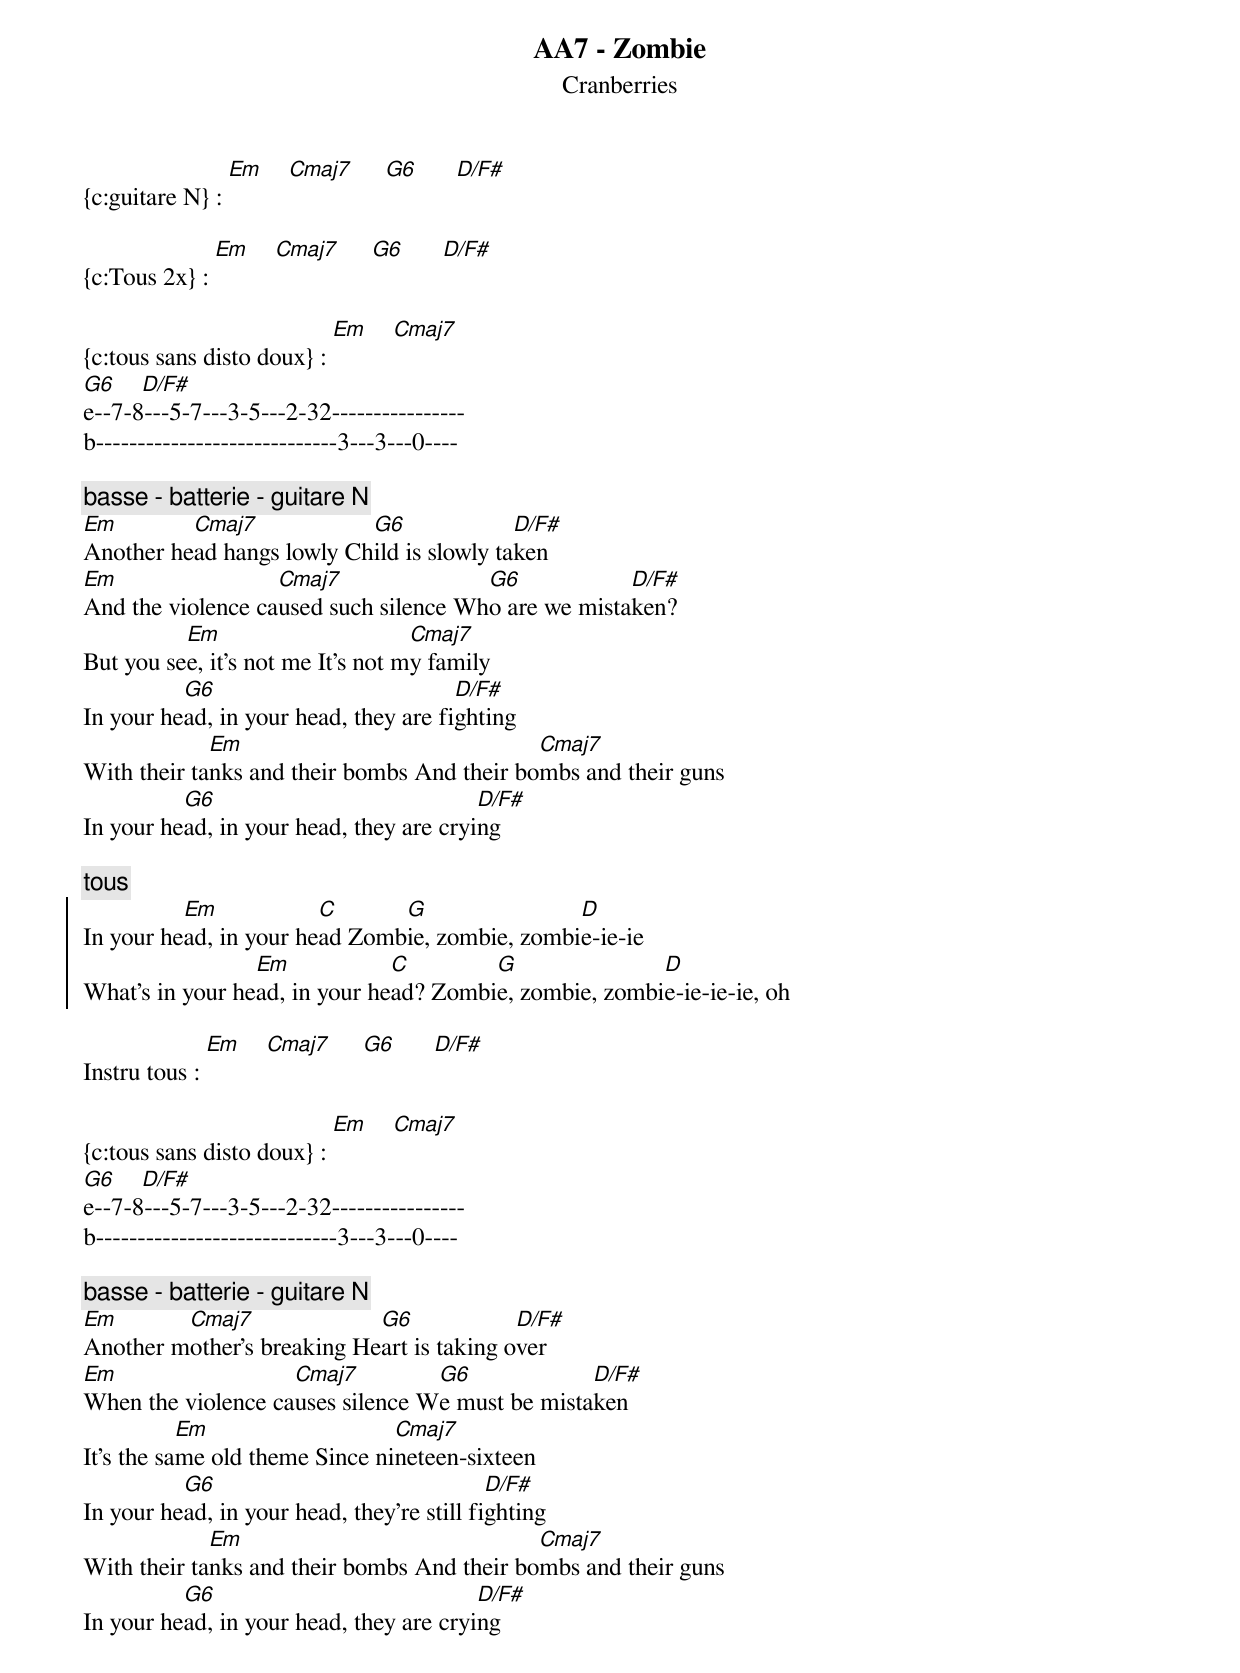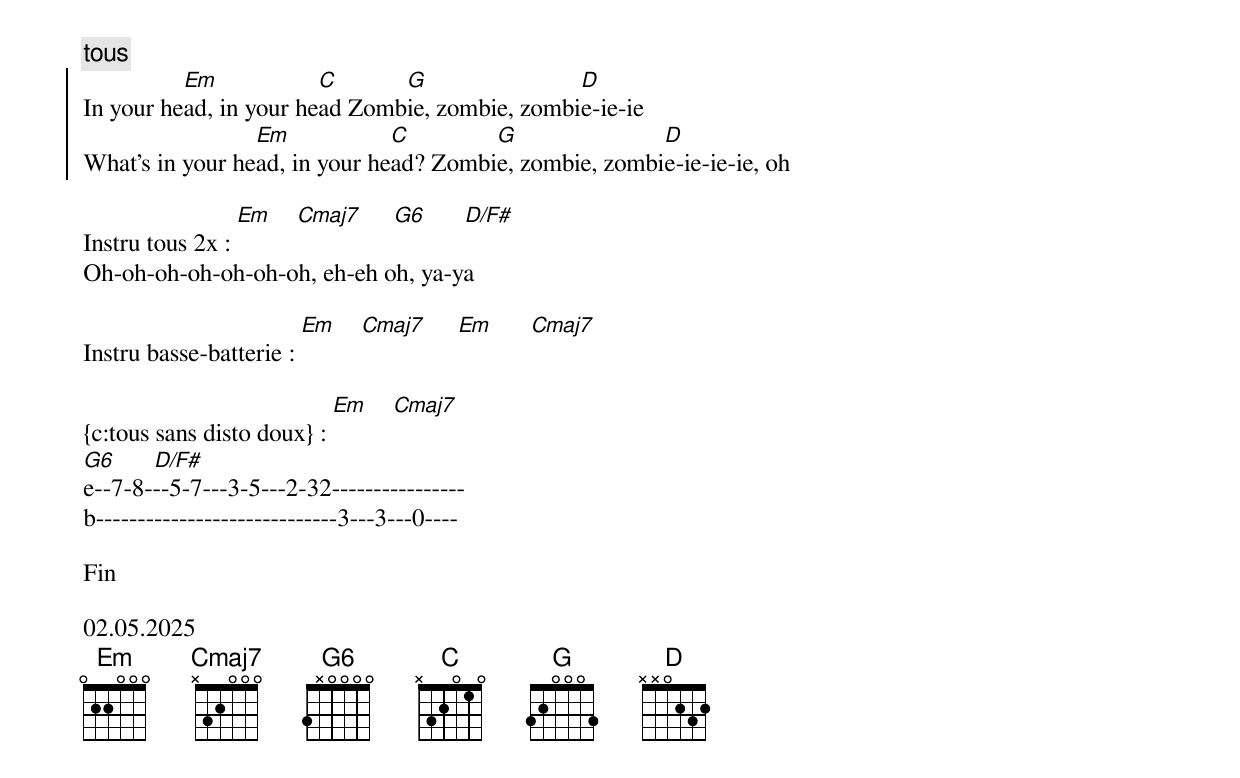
{title: AA7 - Zombie}
{subtitle: Cranberries}
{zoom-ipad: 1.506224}

{c:guitare N} : [Em]    [Cmaj7]     [G6]      [D/F#]

{c:Tous 2x} : [Em]    [Cmaj7]     [G6]      [D/F#]

{c:tous sans disto doux} : [Em]    [Cmaj7]
[G6]    [D/F#]
e--7-8---5-7---3-5---2-32----------------
b-----------------------------3---3---0----

{c:basse - batterie - guitare N}
[Em]Another he[Cmaj7]ad hangs lowly Ch[G6]ild is slowly ta[D/F#]ken
[Em]And the violence ca[Cmaj7]used such silence Wh[G6]o are we mista[D/F#]ken?
But you se[Em]e, it's not me It's not m[Cmaj7]y family
In your he[G6]ad, in your head, they are fi[D/F#]ghting
With their ta[Em]nks and their bombs And their bo[Cmaj7]mbs and their guns
In your he[G6]ad, in your head, they are cryi[D/F#]ng

{c:tous}
{soc}
In your he[Em]ad, in your he[C]ad Zomb[G]ie, zombie, zombi[D]e-ie-ie
What's in your he[Em]ad, in your he[C]ad? Zombi[G]e, zombie, zombi[D]e-ie-ie-ie, oh
{eoc}

Instru tous : [Em]    [Cmaj7]     [G6]      [D/F#]

{c:tous sans disto doux} : [Em]    [Cmaj7]
[G6]    [D/F#]
e--7-8---5-7---3-5---2-32----------------
b-----------------------------3---3---0----

{c:basse - batterie - guitare N}
[Em]Another m[Cmaj7]other's breaking He[G6]art is taking o[D/F#]ver
[Em]When the violence ca[Cmaj7]uses silence W[G6]e must be mista[D/F#]ken
It's the sa[Em]me old theme Since ni[Cmaj7]neteen-sixteen
In your he[G6]ad, in your head, they're still fi[D/F#]ghting
With their ta[Em]nks and their bombs And their bo[Cmaj7]mbs and their guns
In your he[G6]ad, in your head, they are cryi[D/F#]ng

{c:tous}
{soc}
In your he[Em]ad, in your he[C]ad Zomb[G]ie, zombie, zombi[D]e-ie-ie
What's in your he[Em]ad, in your he[C]ad? Zombi[G]e, zombie, zombi[D]e-ie-ie-ie, oh
{eoc}

Instru tous 2x : [Em]    [Cmaj7]     [G6]      [D/F#]
Oh-oh-oh-oh-oh-oh-oh, eh-eh oh, ya-ya

Instru basse-batterie : [Em]    [Cmaj7]     [Em]      [Cmaj7]

{c:tous sans disto doux} : [Em]    [Cmaj7]
[G6]      [D/F#]
e--7-8---5-7---3-5---2-32----------------
b-----------------------------3---3---0----

Fin

02.05.2025
